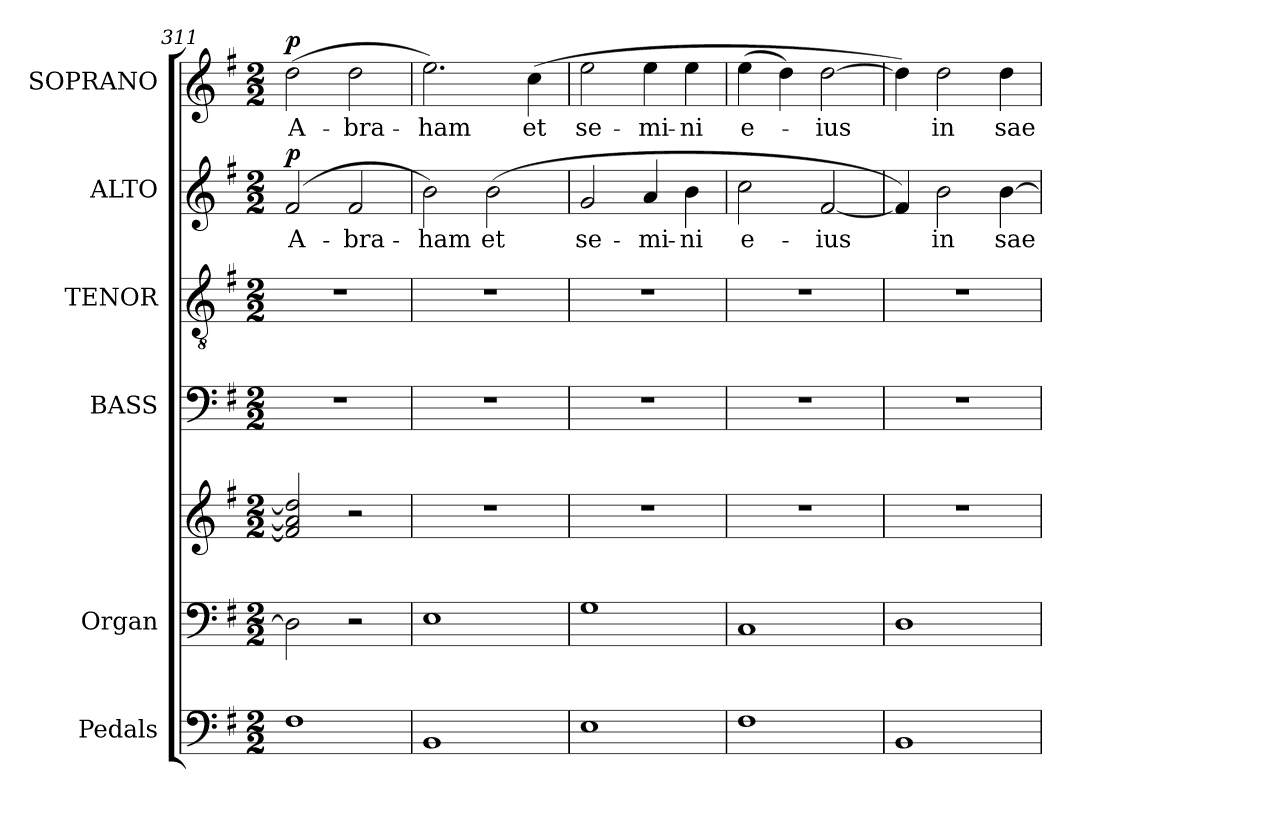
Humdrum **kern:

**kern	**kern	**kern	**kern	**kern	**kern	**text	**dynam	**kern	**text	**dynam
*part6	*part5	*part5	*part4	*part3	*part2	*part2	*part2	*part1	*part1	*part1
*staff7	*staff6	*staff5	*staff4	*staff3	*staff2	*staff2	*staff2	*staff1	*staff1	*staff1
*I"Pedals	*I"Organ	*	*I"BASS	*I"TENOR	*I"ALTO	*	*	*I"SOPRANO	*	*
*I'Ped.	*I'Org.	*	*I'B.	*I'T.	*I'A.	*	*	*I'S.	*	*
*clefF4	*clefF4	*clefG2	*clefF4	*clefGv2	*clefG2	*	*	*clefG2	*	*
*	*	*	*	*ITrd7c12	*	*	*	*	*	*
*k[f#]	*k[f#]	*k[f#]	*k[f#]	*k[f#]	*k[f#]	*	*	*k[f#]	*	*
*G:	*G:	*G:	*G:	*G:	*G:	*	*	*G:	*	*
*M2/2	*M2/2	*M2/2	*M2/2	*M2/2	*M2/2	*	*	*M2/2	*	*
=311	=311	=311	=311	=311	=311	=311	=311	=311	=311	=311
!	!	!	!	!	!	!LO:LY:b:color=#000000	!	!	!	!
!	!	!	!	!	!	!	!	!	!LO:LY:b:color=#000000	!
1F#i	2Di\]	2f#i/] 2ai] 2ddi]	1r	1r	(2f#i/	A-	p	(2ddi\	A-	p
!	!	!	!	!	!	!LO:LY:b:color=#000000	!	!	!	!
!	!	!	!	!	!	!	!	!	!LO:LY:b:color=#000000	!
.	2r	2r	.	.	2f#i/	-bra-	.	2ddi\	-bra-	.
=312	=312	=312	=312	=312	=312	=312	=312	=312	=312	=312
!	!	!	!	!	!	!LO:LY:b:color=#000000	!	!	!	!
!	!	!	!	!	!	!	!	!	!LO:LY:b:color=#000000	!
1BBi	1Ei	1r	1r	1r	2bi\)	-ham	.	2.eei\)	-ham	.
!	!	!	!	!	!	!LO:LY:b:color=#000000	!	!	!	!
.	.	.	.	.	(2bi\	et	.	.	.	.
!	!	!	!	!	!	!	!	!	!LO:LY:b:color=#000000	!
.	.	.	.	.	.	.	.	(4cci\	et	.
!!LO:LB:g=z
=313	=313	=313	=313	=313	=313	=313	=313	=313	=313	=313
!	!	!	!	!	!	!LO:LY:b:color=#000000	!	!	!	!
!	!	!	!	!	!	!	!	!	!LO:LY:b:color=#000000	!
1Ei	1Gi	1r	1r	1r	2gi/	se-	.	2eei\	se-	.
!	!	!	!	!	!	!LO:LY:b:color=#000000	!	!	!	!
!	!	!	!	!	!	!	!	!	!LO:LY:b:color=#000000	!
.	.	.	.	.	4ai/	-mi-	.	4eei\	-mi-	.
!	!	!	!	!	!	!LO:LY:b:color=#000000	!	!	!	!
!	!	!	!	!	!	!	!	!	!LO:LY:b:color=#000000	!
.	.	.	.	.	4bi\	-ni	.	4eei\	-ni	.
=314	=314	=314	=314	=314	=314	=314	=314	=314	=314	=314
!	!	!	!	!	!	!LO:LY:b:color=#000000	!	!	!	!
!	!	!	!	!	!	!	!	!	!LO:LY:b:color=#000000	!
1F#i	1Ci	1r	1r	1r	2cci\	e-	.	(4eei\	e-	.
.	.	.	.	.	.	.	.	4ddi\)	.	.
!	!	!	!	!	!	!LO:LY:b:color=#000000	!	!	!	!
!	!	!	!	!	!	!	!	!	!LO:LY:b:color=#000000	!
.	.	.	.	.	[<2f#i/	-ius	.	[>2ddi\	-ius	.
=315	=315	=315	=315	=315	=315	=315	=315	=315	=315	=315
1BBi	1Di	1r	1r	1r	4f#i/])	.	.	4ddi\])	.	.
!	!	!	!	!	!	!LO:LY:b:color=#000000	!	!	!	!
!	!	!	!	!	!	!	!	!	!LO:LY:b:color=#000000	!
.	.	.	.	.	2bi\	in	.	2ddi\	in	.
!	!	!	!	!	!	!LO:LY:b:color=#000000	!	!	!	!
!	!	!	!	!	!	!	!	!	!LO:LY:b:color=#000000	!
.	.	.	.	.	[>4bi\	sae-	.	4ddi\	sae-	.
=	=	=	=	=	=	=	=	=	=	=
*-	*-	*-	*-	*-	*-	*-	*-	*-	*-	*-
